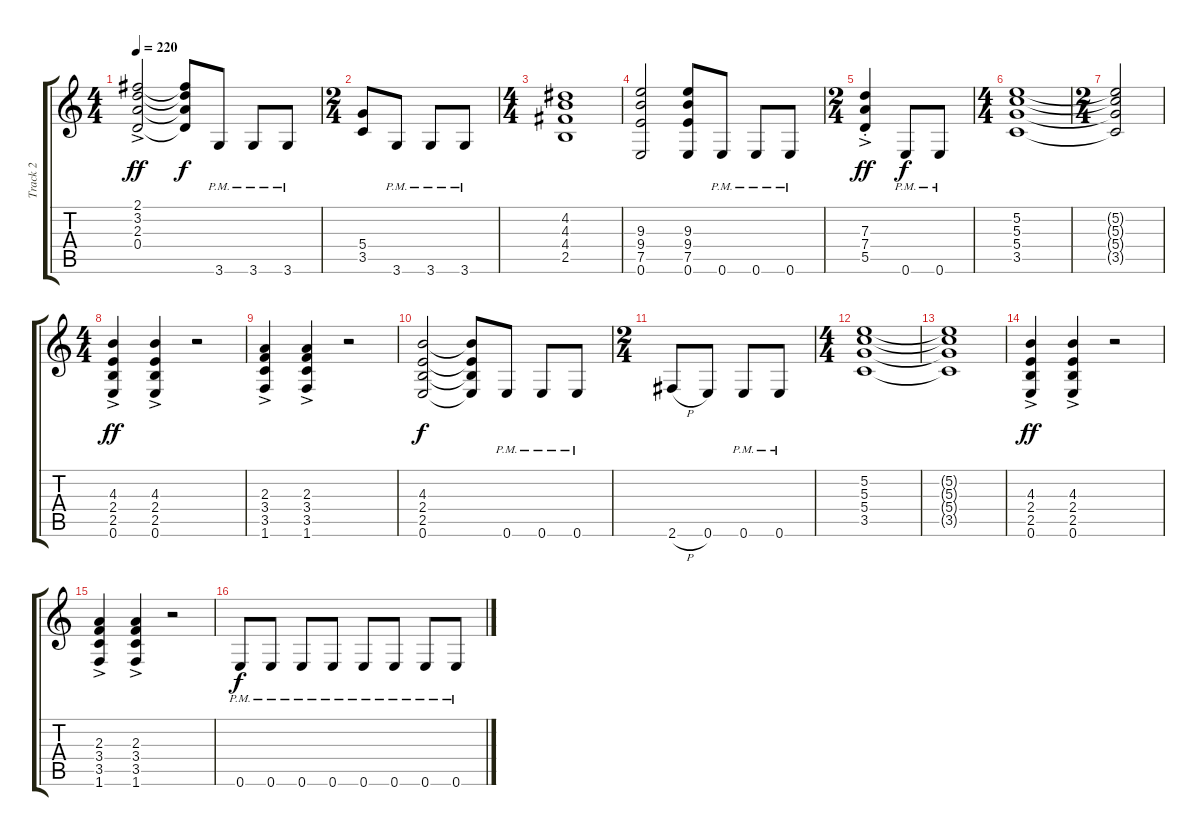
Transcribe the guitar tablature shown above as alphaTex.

\track ("Track 2" "Track 2") {instrument distortionguitar}
\staff {score tabs}
\tuning (E4 B3 G3 D3 A2 E2) {hide}
\ts (4 4)
\tempo 220
\clef g2
\ks c
(2.1{ac} 3.2{ac} 2.3{ac} 0.4{ac}).2{dy ff} (2.1{t} 3.2{t} 2.3{t} 0.4{t}).8{dy f} 3.6{pm}.8 3.6{pm}.8 3.6{pm}.8 |
\ts (2 4)
(5.4 3.5).8 3.6{pm}.8 3.6{pm}.8 3.6{pm}.8 |
\ts (4 4)
(4.2 4.3 4.4 2.5).1 |
(9.3 9.4 7.5 0.6).2 (9.3 9.4 7.5 0.6).8 0.6{pm}.8 0.6{pm}.8 0.6{pm}.8 |
\ts (2 4)
(7.3{ac st} 7.4{ac st} 5.5{ac st}).4{dy ff} 0.6{pm}.8{dy f} 0.6{pm}.8 |
\ts (4 4)
(5.2 5.3 5.4 3.5).1 |
\ts (2 4)
(5.2{t} 5.3{t} 5.4{t} 3.5{t}).2 |
\ts (4 4)
(4.3{ac} 2.4{ac} 2.5{ac} 0.6{ac}).4{dy ff} (4.3{ac} 2.4{ac} 2.5{ac} 0.6{ac}).4 r.2 |
(2.3{ac} 3.4{ac} 3.5{ac} 1.6{ac}).4 (2.3{ac} 3.4{ac} 3.5{ac} 1.6{ac}).4 r.2 |
(4.3 2.4 2.5 0.6).2{dy f} (4.3{t} 2.4{t} 2.5{t} 0.6{t}).8 0.6{pm}.8 0.6{pm}.8 0.6{pm}.8 |
\ts (2 4)
2.6{h}.8 0.6.8 0.6{pm}.8 0.6{pm}.8 |
\ts (4 4)
(5.2 5.3 5.4 3.5).1 |
(5.2{t} 5.3{t} 5.4{t} 3.5{t}).1 |
(4.3{ac} 2.4{ac} 2.5{ac} 0.6{ac}).4{dy ff} (4.3{ac} 2.4{ac} 2.5{ac} 0.6{ac}).4 r.2 |
(2.3{ac} 3.4{ac} 3.5{ac} 1.6{ac}).4 (2.3{ac} 3.4{ac} 3.5{ac} 1.6{ac}).4 r.2 |
0.6{pm}.8{dy f} 0.6{pm}.8 0.6{pm}.8 0.6{pm}.8 0.6{pm}.8 0.6{pm}.8 0.6{pm}.8 0.6{pm}.8
